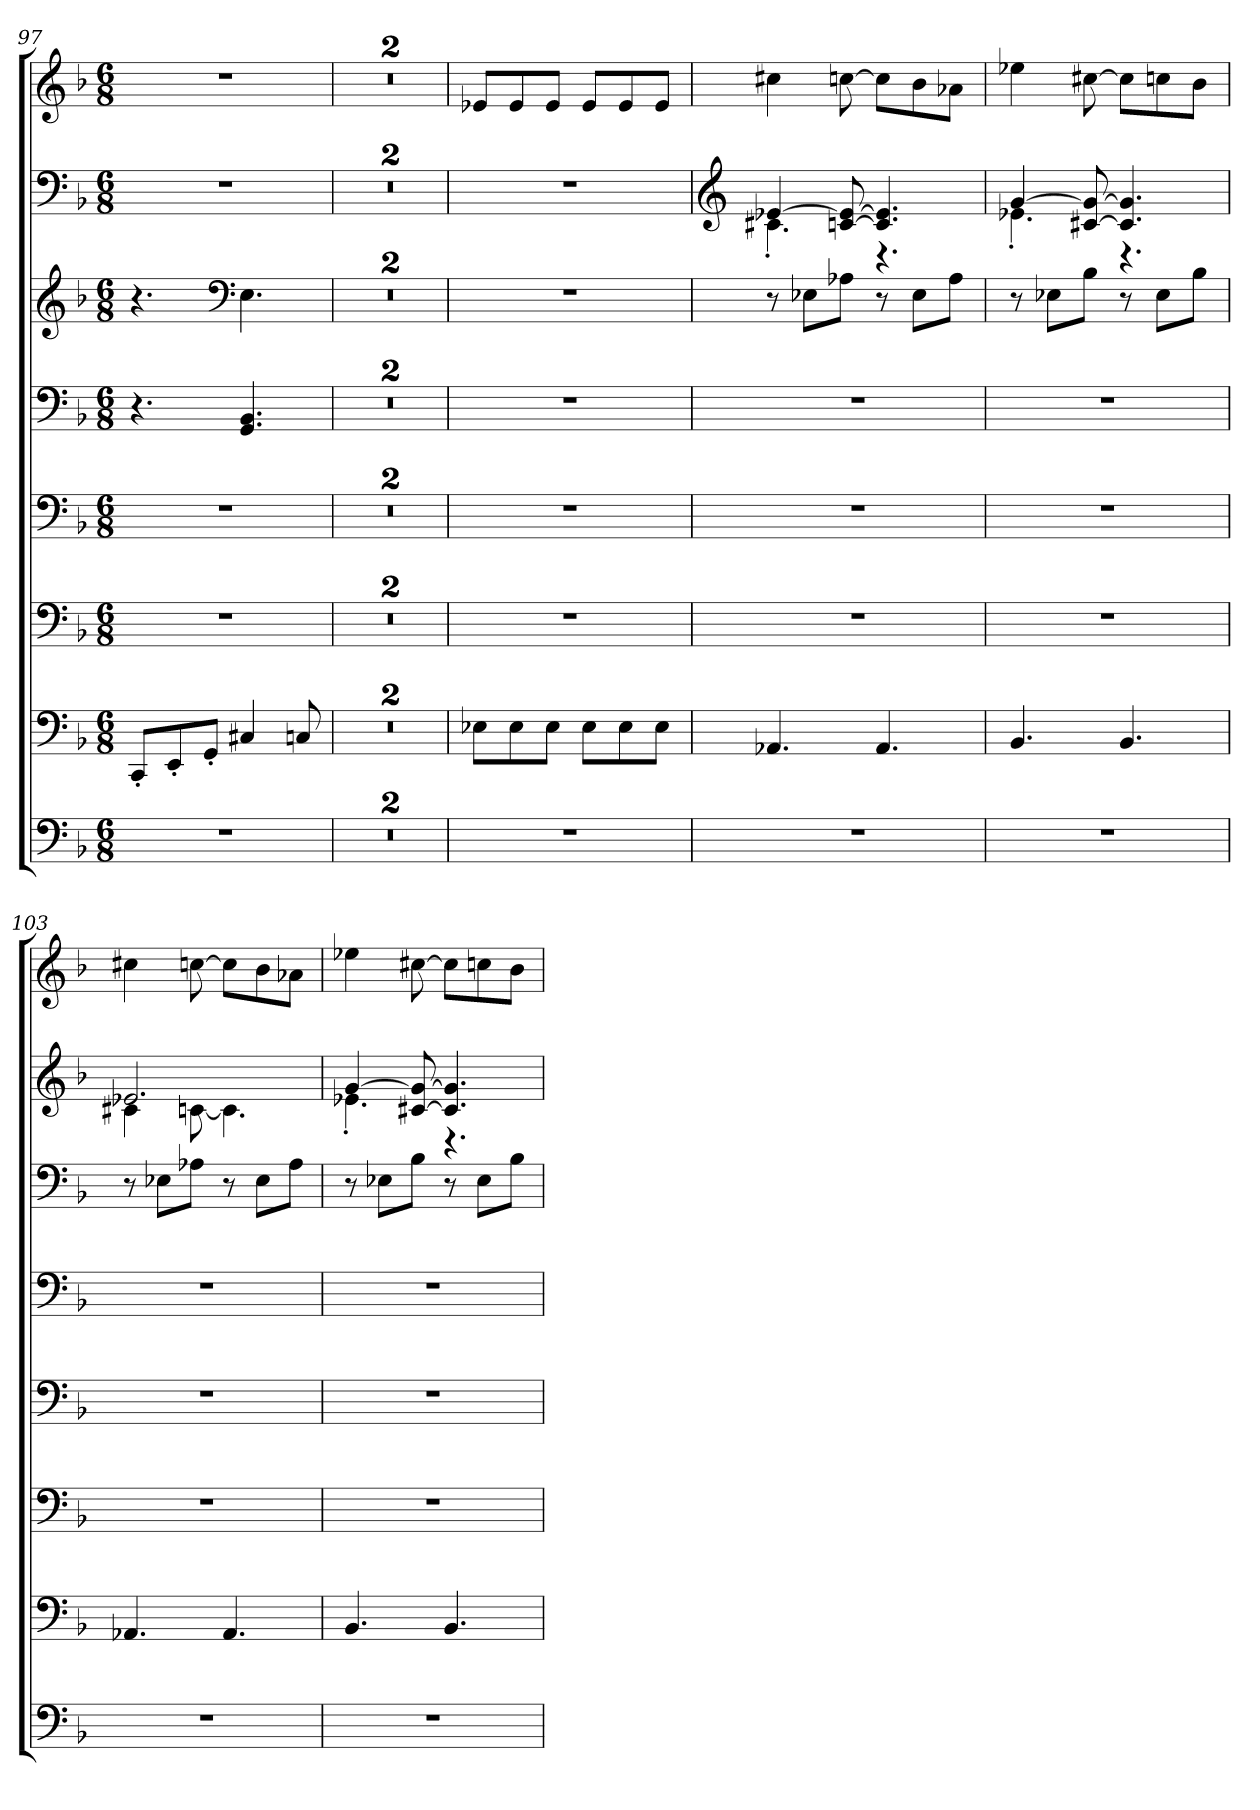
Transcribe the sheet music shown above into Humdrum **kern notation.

**kern	**kern	**kern	**kern	**kern	**kern	**kern	**kern
*part5	*part5	*part4	*part4	*part3	*part3	*part2	*part1
*staff8	*staff7	*staff6	*staff5	*staff4	*staff3	*staff2	*staff1
*clefF4	*clefF4	*clefF4	*clefF4	*clefF4	*clefG2	*clefF4	*clefG2
*k[b-]	*k[b-]	*k[b-]	*k[b-]	*k[b-]	*k[b-]	*k[b-]	*k[b-]
*M6/8	*M6/8	*M6/8	*M6/8	*M6/8	*M6/8	*M6/8	*M6/8
*MM109	*MM109	*MM109	*MM109	*MM109	*MM109	*MM109	*MM109
=97	=97	=97	=97	=97	=97	=97	=97
2.r	8CC'/L	2.r	2.r	4.r	4.r	2.r	2.r
.	8EE'/	.	.	.	.	.	.
.	8GG'/J	.	.	.	.	.	.
*	*	*	*	*	*clefF4	*	*
.	4C#X/	.	.	4.GG/ 4.BB-/	4.E\	.	.
.	8Cn/	.	.	.	.	.	.
=98	=98	=98	=98	=98	=98	=98	=98
*	*	*	*	*	*	*	*MM156
2.r	2.r	2.r	2.r	2.r	2.r	2.r	2.r
=99	=99	=99	=99	=99	=99	=99	=99
2.r	2.r	2.r	2.r	2.r	2.r	2.r	2.r
=100	=100	=100	=100	=100	=100	=100	=100
*	*	*	*	*	*	*	*MM121
2.r	8E-X\L	2.r	2.r	2.r	2.r	2.r	8e-X/L
.	8E-\	.	.	.	.	.	8e-/
.	8E-\J	.	.	.	.	.	8e-/J
.	8E-\L	.	.	.	.	.	8e-/L
.	8E-\	.	.	.	.	.	8e-/
.	8E-\J	.	.	.	.	.	8e-/J
!!LO:PB:g=z
=101	=101	=101	=101	=101	=101	=101	=101
*	*	*	*	*	*	*clefG2	*
*	*	*	*	*	*	*	*MM121
*	*	*	*	*	*	*^	*
2.r	4.AA-X/	2.r	2.r	2.r	8r	[4e-X/	4.c#X'\	4cc#X\
.	.	.	.	.	8E-X\L	.	.	.
.	.	.	.	.	8A-X\J	[8cn/ 8e-/_	.	[8ccn\
.	4.AA-/	.	.	.	8r	4.c/] 4.e-/]	4.r	8cc\L]
.	.	.	.	.	8E-\L	.	.	8b-\
.	.	.	.	.	8A-\J	.	.	8a-X\J
=102	=102	=102	=102	=102	=102	=102	=102	=102
2.r	4.BB-/	2.r	2.r	2.r	8r	[4g/	4.e-X'\	4ee-X\
.	.	.	.	.	8E-X\L	.	.	.
.	.	.	.	.	8B-\J	[8c#X/ 8g/_	.	[8cc#X\
.	4.BB-/	.	.	.	8r	4.c#/] 4.g/]	4.r	8cc#\L]
.	.	.	.	.	8E-\L	.	.	8ccn\
.	.	.	.	.	8B-\J	.	.	8b-\J
=103	=103	=103	=103	=103	=103	=103	=103	=103
*	*	*	*	*	*	*	*	*MM121
2.r	4.AA-X/	2.r	2.r	2.r	8r	2.e-X/	4c#X\	4cc#X\
.	.	.	.	.	8E-X\L	.	.	.
.	.	.	.	.	8A-X\J	.	[8cn\	[8ccn\
.	4.AA-/	.	.	.	8r	.	4.c\]	8cc\L]
.	.	.	.	.	8E-\L	.	.	8b-\
.	.	.	.	.	8A-\J	.	.	8a-X\J
=104	=104	=104	=104	=104	=104	=104	=104	=104
2.r	4.BB-/	2.r	2.r	2.r	8r	[4g/	4.e-X'\	4ee-X\
.	.	.	.	.	8E-X\L	.	.	.
.	.	.	.	.	8B-\J	[8c#X/ 8g/_	.	[8cc#X\
.	4.BB-/	.	.	.	8r	4.c#/] 4.g/]	4.r	8cc#\L]
.	.	.	.	.	8E-\L	.	.	8ccn\
.	.	.	.	.	8B-\J	.	.	8b-\J
*	*	*	*	*	*	*v	*v	*
=	=	=	=	=	=	=	=
*-	*-	*-	*-	*-	*-	*-	*-
